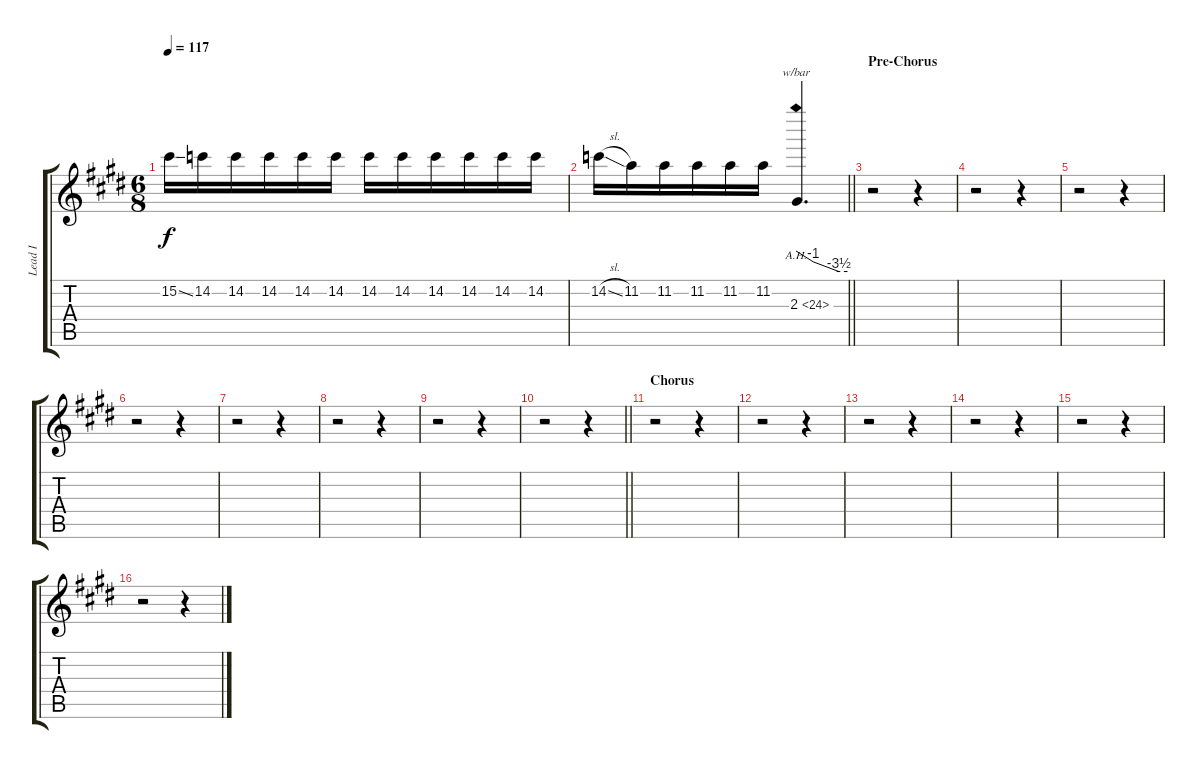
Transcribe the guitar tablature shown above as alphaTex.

\track ("Lead I" "Lead I") {instrument distortionguitar}
\staff {score tabs}
\tuning (Eb4 Bb3 Gb3 Db3 Ab2 Db2) {hide}
\ts (6 8)
\tempo 117
\clef g2
\ks c#minor
15.2{ss}.16{dy f} 14.2.16 14.2.16 14.2.16 14.2.16 14.2.16 14.2.16 14.2.16 14.2.16 14.2.16 14.2.16 14.2.16 |
\barLineRight lightlight
14.2{sl}.16 11.2.16 11.2.16 11.2.16 11.2.16 11.2.16 2.3{ah 22}.4{d tbe (custom default 0 0 20 -4 50 -14 60 -14)} |
\section ("" "Pre-Chorus")
r.2 r.4 |
r.2 r.4 |
r.2 r.4 |
r.2 r.4 |
r.2 r.4 |
r.2 r.4 |
r.2 r.4 |
\barLineRight lightlight
r.2 r.4 |
\section ("" "Chorus")
r.2 r.4 |
r.2 r.4 |
r.2 r.4 |
r.2 r.4 |
r.2 r.4 |
r.2 r.4
